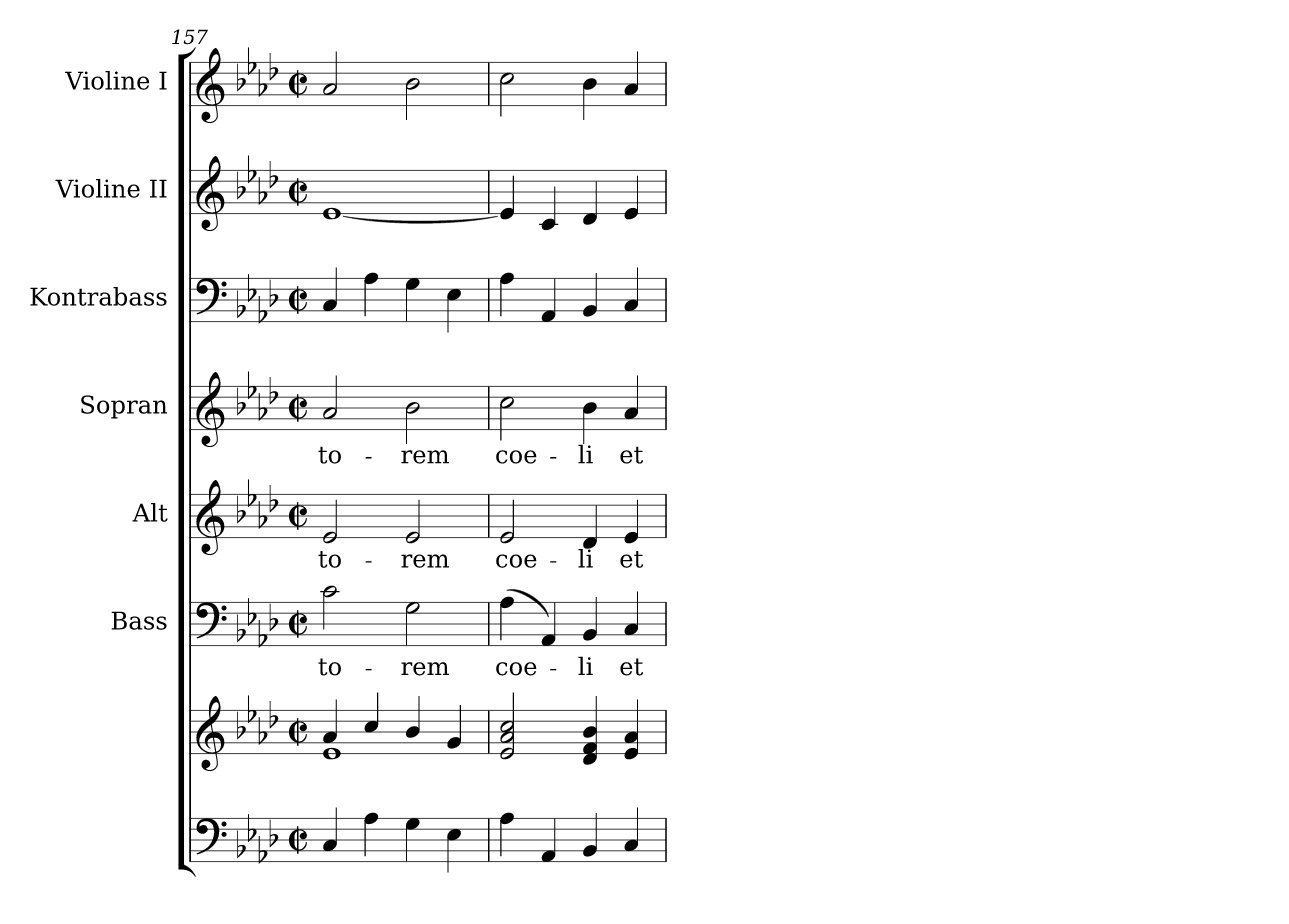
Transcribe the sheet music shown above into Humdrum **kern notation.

**kern	**kern	**kern	**text	**kern	**text	**kern	**text	**kern	**kern	**kern
*part7	*part7	*part6	*part6	*part5	*part5	*part4	*part4	*part3	*part2	*part1
*staff8	*staff7	*staff6	*staff6	*staff5	*staff5	*staff4	*staff4	*staff3	*staff2	*staff1
*	*	*I"Bass	*	*I"Alt	*	*I"Sopran	*	*I"Kontrabass	*I"Violine II	*I"Violine I
*	*	*I'B.	*	*I'A.	*	*I'S.	*	*I'Kb.	*I'Vl. II	*I'Vl. I
*clefF4	*clefG2	*clefF4	*	*clefG2	*	*clefG2	*	*clefF4	*clefG2	*clefG2
*	*	*	*	*	*	*	*	*ITrd7c12	*	*
*k[b-e-a-d-]	*k[b-e-a-d-]	*k[b-e-a-d-]	*	*k[b-e-a-d-]	*	*k[b-e-a-d-]	*	*k[b-e-a-d-]	*k[b-e-a-d-]	*k[b-e-a-d-]
*A-:	*A-:	*A-:	*	*A-:	*	*A-:	*	*A-:	*A-:	*A-:
*M2/2	*M2/2	*M2/2	*	*M2/2	*	*M2/2	*	*M2/2	*M2/2	*M2/2
*met(c|)	*met(c|)	*met(c|)	*	*met(c|)	*	*met(c|)	*	*met(c|)	*met(c|)	*met(c|)
=157	=157	=157	=157	=157	=157	=157	=157	=157	=157	=157
*	*^	*	*	*	*	*	*	*	*	*
!	!	!	!	!LO:LY:b	!	!LO:LY:b	!	!LO:LY:b	!	!	!
4C/	4a-/	1e-	2c\	-to-	2e-/	-to-	2a-/	-to-	4CC/	[1e-	2a-/
4A-\	4cc/	.	.	.	.	.	.	.	4AA-\	.	.
!	!	!	!	!LO:LY:b	!	!LO:LY:b	!	!LO:LY:b	!	!	!
4G\	4b-/	.	2G\	-rem	2e-/	-rem	2b-\	-rem	4GG\	.	2b-\
4E-\	4g/	.	.	.	.	.	.	.	4EE-\	.	.
*	*v	*v	*	*	*	*	*	*	*	*	*
=158	=158	=158	=158	=158	=158	=158	=158	=158	=158	=158
!	!	!	!LO:LY:b	!	!LO:LY:b	!	!LO:LY:b	!	!	!
4A-\	2e-/ 2a-/ 2cc/	(>4A-\	coe-	2e-/	coe-	2cc\	coe-	4AA-\	4e-/]	2cc\
4AA-/	.	4AA-/)	.	.	.	.	.	4AAA-/	4c/	.
!	!	!	!LO:LY:b	!	!LO:LY:b	!	!LO:LY:b	!	!	!
4BB-/	4d-/ 4f/ 4b-/	4BB-/	-li	4d-/	-li	4b-\	-li	4BBB-/	4d-/	4b-\
!	!	!	!LO:LY:b	!	!LO:LY:b	!	!LO:LY:b	!	!	!
4C/	4e-/ 4a-/	4C/	et	4e-/	et	4a-/	et	4CC/	4e-/	4a-/
=	=	=	=	=	=	=	=	=	=	=
*-	*-	*-	*-	*-	*-	*-	*-	*-	*-	*-
